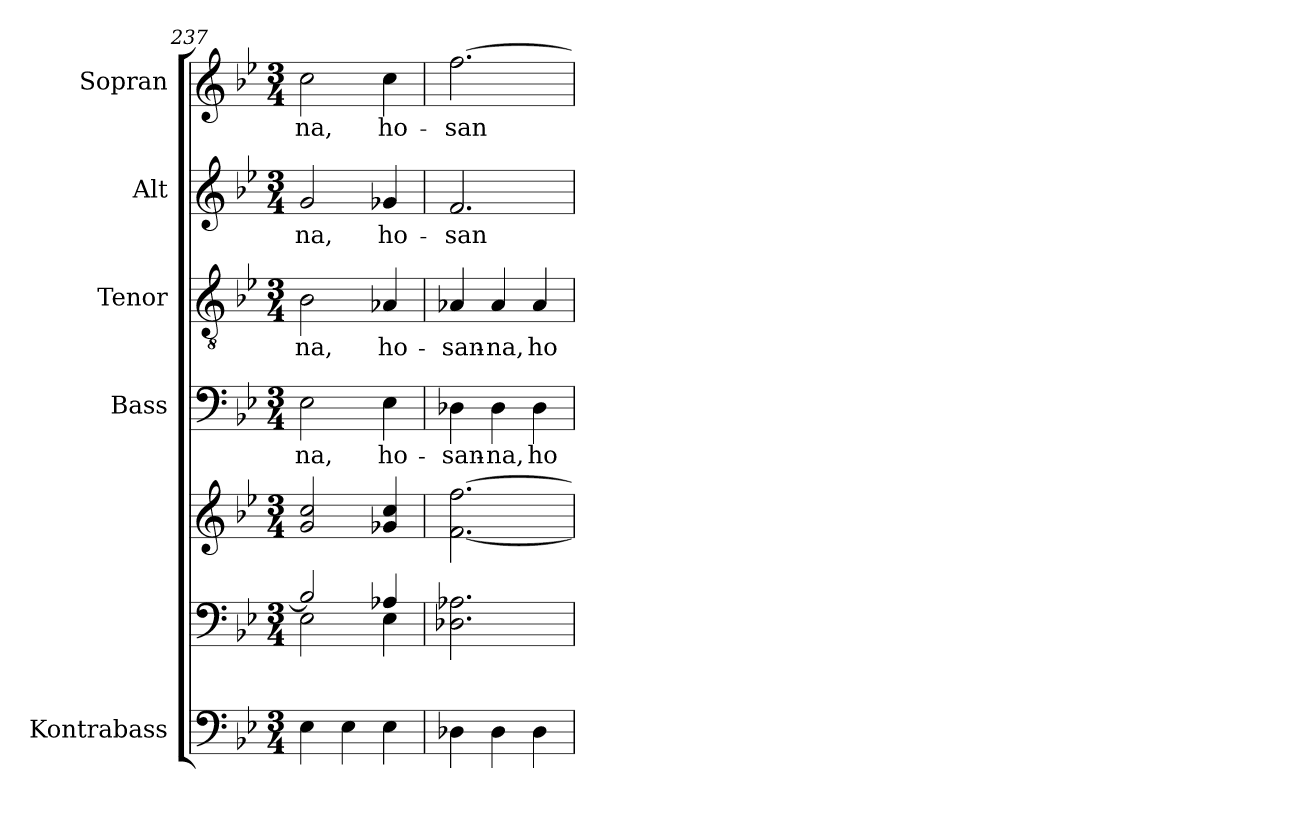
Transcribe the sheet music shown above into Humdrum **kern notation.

**kern	**kern	**kern	**kern	**text	**kern	**text	**kern	**text	**kern	**text
*part6	*part5	*part5	*part4	*part4	*part3	*part3	*part2	*part2	*part1	*part1
*staff7	*staff6	*staff5	*staff4	*staff4	*staff3	*staff3	*staff2	*staff2	*staff1	*staff1
*I"Kontrabass	*	*	*I"Bass	*	*I"Tenor	*	*I"Alt	*	*I"Sopran	*
*I'Kb.	*	*	*I'B.	*	*I'T.	*	*I'A.	*	*I'S.	*
*clefF4	*clefF4	*clefG2	*clefF4	*	*clefGv2	*	*clefG2	*	*clefG2	*
*ITrd7c12	*	*	*	*	*	*	*	*	*	*
*k[b-e-]	*k[b-e-]	*k[b-e-]	*k[b-e-]	*	*k[b-e-]	*	*k[b-e-]	*	*k[b-e-]	*
*B-:	*B-:	*B-:	*B-:	*	*B-:	*	*B-:	*	*B-:	*
*M3/4	*M3/4	*M3/4	*M3/4	*	*M3/4	*	*M3/4	*	*M3/4	*
=237	=237	=237	=237	=237	=237	=237	=237	=237	=237	=237
*	*^	*	*	*	*	*	*	*	*	*
!	!	!	!	!	!LO:LY:b	!	!LO:LY:b	!	!LO:LY:b	!	!LO:LY:b
4EE-\	2B-/]	2E-\	2g/ 2cc/	2E-\	-na,	2B-\	-na,	2g/	-na,	2cc\	-na,
4EE-\	.	.	.	.	.	.	.	.	.	.	.
!	!	!	!	!	!LO:LY:b	!	!LO:LY:b	!	!LO:LY:b	!	!LO:LY:b
4EE-\	4A-X/	4E-\	4g-X/ 4cc/	4E-\	ho-	4A-X/	ho-	4g-X/	ho-	4cc\	ho-
!!LO:PB:g=z
=238	=238	=238	=238	=238	=238	=238	=238	=238	=238	=238	=238
!	!	!	!	!	!LO:LY:b	!	!LO:LY:b	!	!LO:LY:b	!	!LO:LY:b
*	*v	*v	*	*	*	*	*	*	*	*	*
4DD-X\	2.D-X\ 2.A-X\	[2.f\ [2.ff\	4D-X\	-san-	4A-X/	-san-	2.f/	-san-	[2.ff\	-san-
!	!	!	!	!LO:LY:b	!	!LO:LY:b	!	!	!	!
4DD-\	.	.	4D-\	-na,	4A-/	-na,	.	.	.	.
!	!	!	!	!LO:LY:b	!	!LO:LY:b	!	!	!	!
4DD-\	.	.	4D-\	ho-	4A-/	ho-	.	.	.	.
=	=	=	=	=	=	=	=	=	=	=
*-	*-	*-	*-	*-	*-	*-	*-	*-	*-	*-
